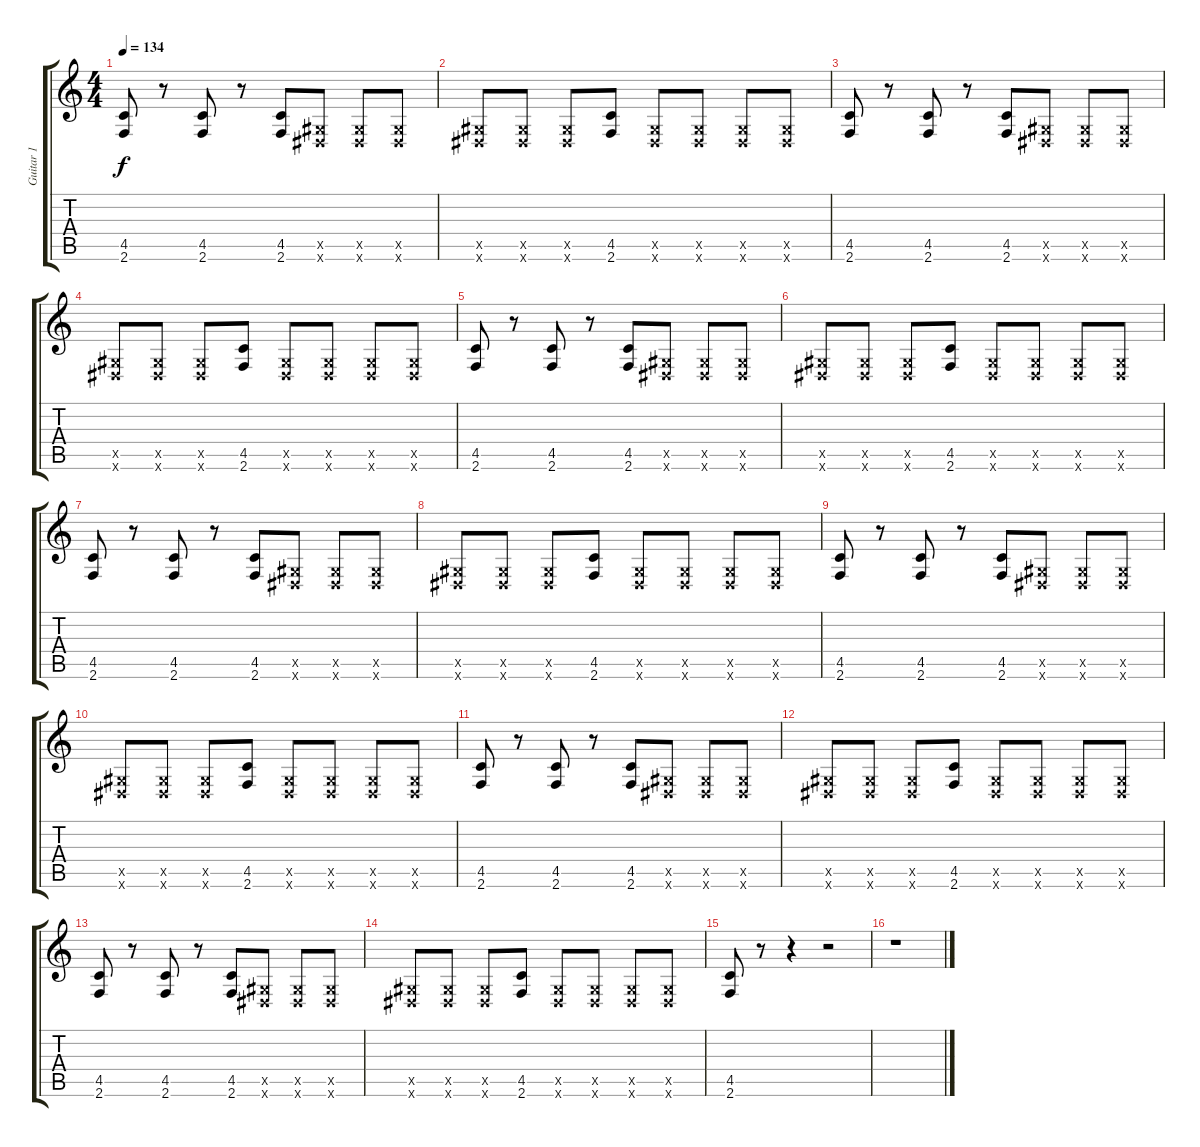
\track ("Guitar 1" "Guitar 1") {instrument distortionguitar}
\staff {score tabs}
\tuning (Eb4 Bb3 Gb3 Db3 Ab2 Eb2) {hide}
\ts (4 4)
\tempo 134
\clef g2
\ks c
(4.5 2.6).8{dy f} r.8 (4.5 2.6).8 r.8 (4.5 2.6).8 (0.5{x} 0.6{x}).8 (0.5{x} 0.6{x}).8 (0.5{x} 0.6{x}).8 |
(0.5{x} 0.6{x}).8 (0.5{x} 0.6{x}).8 (0.5{x} 0.6{x}).8 (4.5 2.6).8 (0.5{x} 0.6{x}).8 (0.5{x} 0.6{x}).8 (0.5{x} 0.6{x}).8 (0.5{x} 0.6{x}).8 |
(4.5 2.6).8 r.8 (4.5 2.6).8 r.8 (4.5 2.6).8 (0.5{x} 0.6{x}).8 (0.5{x} 0.6{x}).8 (0.5{x} 0.6{x}).8 |
(0.5{x} 0.6{x}).8 (0.5{x} 0.6{x}).8 (0.5{x} 0.6{x}).8 (4.5 2.6).8 (0.5{x} 0.6{x}).8 (0.5{x} 0.6{x}).8 (0.5{x} 0.6{x}).8 (0.5{x} 0.6{x}).8 |
(4.5 2.6).8 r.8 (4.5 2.6).8 r.8 (4.5 2.6).8 (0.5{x} 0.6{x}).8 (0.5{x} 0.6{x}).8 (0.5{x} 0.6{x}).8 |
(0.5{x} 0.6{x}).8 (0.5{x} 0.6{x}).8 (0.5{x} 0.6{x}).8 (4.5 2.6).8 (0.5{x} 0.6{x}).8 (0.5{x} 0.6{x}).8 (0.5{x} 0.6{x}).8 (0.5{x} 0.6{x}).8 |
(4.5 2.6).8 r.8 (4.5 2.6).8 r.8 (4.5 2.6).8 (0.5{x} 0.6{x}).8 (0.5{x} 0.6{x}).8 (0.5{x} 0.6{x}).8 |
(0.5{x} 0.6{x}).8 (0.5{x} 0.6{x}).8 (0.5{x} 0.6{x}).8 (4.5 2.6).8 (0.5{x} 0.6{x}).8 (0.5{x} 0.6{x}).8 (0.5{x} 0.6{x}).8 (0.5{x} 0.6{x}).8 |
(4.5 2.6).8 r.8 (4.5 2.6).8 r.8 (4.5 2.6).8 (0.5{x} 0.6{x}).8 (0.5{x} 0.6{x}).8 (0.5{x} 0.6{x}).8 |
(0.5{x} 0.6{x}).8 (0.5{x} 0.6{x}).8 (0.5{x} 0.6{x}).8 (4.5 2.6).8 (0.5{x} 0.6{x}).8 (0.5{x} 0.6{x}).8 (0.5{x} 0.6{x}).8 (0.5{x} 0.6{x}).8 |
(4.5 2.6).8 r.8 (4.5 2.6).8 r.8 (4.5 2.6).8 (0.5{x} 0.6{x}).8 (0.5{x} 0.6{x}).8 (0.5{x} 0.6{x}).8 |
(0.5{x} 0.6{x}).8 (0.5{x} 0.6{x}).8 (0.5{x} 0.6{x}).8 (4.5 2.6).8 (0.5{x} 0.6{x}).8 (0.5{x} 0.6{x}).8 (0.5{x} 0.6{x}).8 (0.5{x} 0.6{x}).8 |
(4.5 2.6).8 r.8 (4.5 2.6).8 r.8 (4.5 2.6).8 (0.5{x} 0.6{x}).8 (0.5{x} 0.6{x}).8 (0.5{x} 0.6{x}).8 |
(0.5{x} 0.6{x}).8 (0.5{x} 0.6{x}).8 (0.5{x} 0.6{x}).8 (4.5 2.6).8 (0.5{x} 0.6{x}).8 (0.5{x} 0.6{x}).8 (0.5{x} 0.6{x}).8 (0.5{x} 0.6{x}).8 |
(4.5 2.6).8 r.8 r.4 r.2 |
r.1
